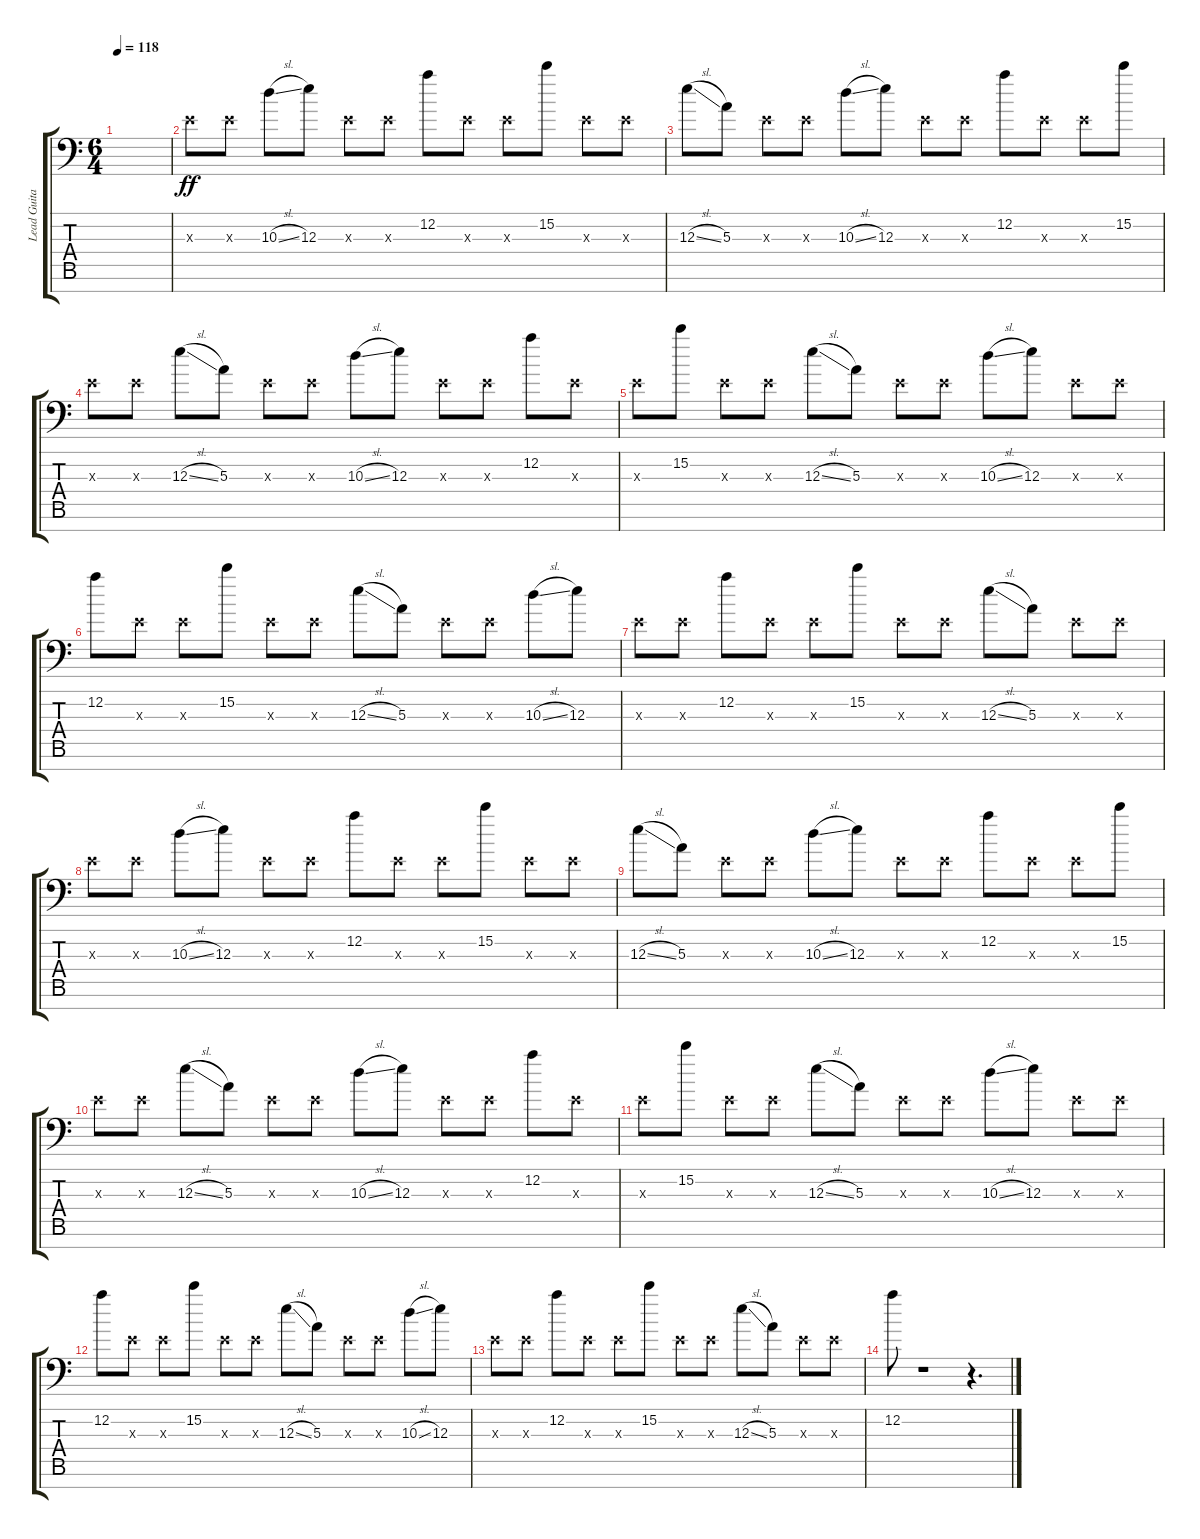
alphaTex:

\track ("Lead Guitar #3 / Delay" "Lead Guita") {instrument electricguitarjazz}
\staff {score tabs}
\tuning (D4 A3 E3 D3 A2 E2 A1) {hide}
\ts (6 4)
\tempo 118
\clef f4
\ks c
|
\section ("" "")
0.3{x}.8{dy ff} 0.3{x}.8 10.3{sl}.8 12.3.8 0.3{x}.8 0.3{x}.8 12.2.8 0.3{x}.8 0.3{x}.8 15.2.8 0.3{x}.8 0.3{x}.8 |
12.3{sl}.8 5.3.8 0.3{x}.8 0.3{x}.8 10.3{sl}.8 12.3.8 0.3{x}.8 0.3{x}.8 12.2.8 0.3{x}.8 0.3{x}.8 15.2.8 |
0.3{x}.8 0.3{x}.8 12.3{sl}.8 5.3.8 0.3{x}.8 0.3{x}.8 10.3{sl}.8 12.3.8 0.3{x}.8 0.3{x}.8 12.2.8 0.3{x}.8 |
0.3{x}.8 15.2.8 0.3{x}.8 0.3{x}.8 12.3{sl}.8 5.3.8 0.3{x}.8 0.3{x}.8 10.3{sl}.8 12.3.8 0.3{x}.8 0.3{x}.8 |
12.2.8 0.3{x}.8 0.3{x}.8 15.2.8 0.3{x}.8 0.3{x}.8 12.3{sl}.8 5.3.8 0.3{x}.8 0.3{x}.8 10.3{sl}.8 12.3.8 |
0.3{x}.8 0.3{x}.8 12.2.8 0.3{x}.8 0.3{x}.8 15.2.8 0.3{x}.8 0.3{x}.8 12.3{sl}.8 5.3.8 0.3{x}.8 0.3{x}.8 |
0.3{x}.8 0.3{x}.8 10.3{sl}.8 12.3.8 0.3{x}.8 0.3{x}.8 12.2.8 0.3{x}.8 0.3{x}.8 15.2.8 0.3{x}.8 0.3{x}.8 |
12.3{sl}.8 5.3.8 0.3{x}.8 0.3{x}.8 10.3{sl}.8 12.3.8 0.3{x}.8 0.3{x}.8 12.2.8 0.3{x}.8 0.3{x}.8 15.2.8 |
0.3{x}.8 0.3{x}.8 12.3{sl}.8 5.3.8 0.3{x}.8 0.3{x}.8 10.3{sl}.8 12.3.8 0.3{x}.8 0.3{x}.8 12.2.8 0.3{x}.8 |
0.3{x}.8 15.2.8 0.3{x}.8 0.3{x}.8 12.3{sl}.8 5.3.8 0.3{x}.8 0.3{x}.8 10.3{sl}.8 12.3.8 0.3{x}.8 0.3{x}.8 |
12.2.8 0.3{x}.8 0.3{x}.8 15.2.8 0.3{x}.8 0.3{x}.8 12.3{sl}.8 5.3.8 0.3{x}.8 0.3{x}.8 10.3{sl}.8 12.3.8 |
0.3{x}.8 0.3{x}.8 12.2.8 0.3{x}.8 0.3{x}.8 15.2.8 0.3{x}.8 0.3{x}.8 12.3{sl}.8 5.3.8 0.3{x}.8 0.3{x}.8 |
\section ("" "")
12.2.8 r.1 r.4{d}
